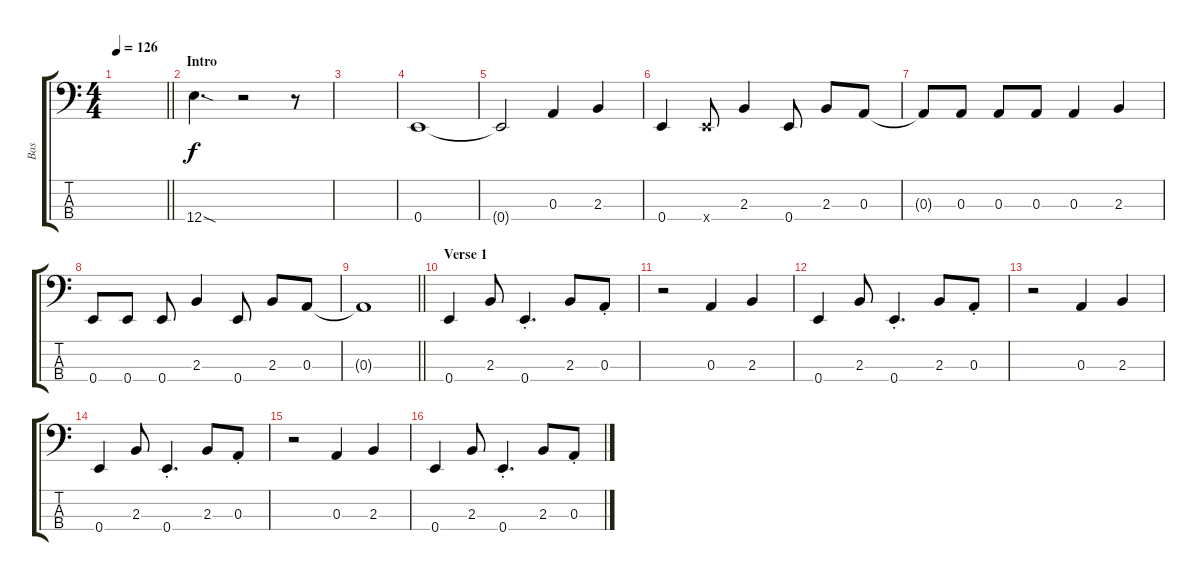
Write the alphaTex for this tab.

\track ("Bas" "Bas") {instrument electricbassfinger}
\staff {score tabs}
\tuning (G2 D2 A1 E1) {hide}
\ts (4 4)
\tempo 126
\clef f4
\barLineRight lightlight
\ks c
|
\section ("" "Intro")
12.4{sod}.4{d} r.2 r.8 |
|
0.4.1 |
0.4{t}.2 0.3.4 2.3.4 |
0.4.4 0.4{x}.8 2.3.4 0.4.8 2.3.8 0.3.8 |
0.3{t}.8 0.3.8 0.3.8 0.3.8 0.3.4 2.3.4 |
0.4.8 0.4.8 0.4.8 2.3.4 0.4.8 2.3.8 0.3.8 |
\barLineRight lightlight
0.3{t}.1 |
\section ("" "Verse 1")
0.4.4 2.3.8 0.4{st}.4{d} 2.3.8 0.3{st}.8 |
r.2 0.3.4 2.3.4 |
0.4.4 2.3.8 0.4{st}.4{d} 2.3.8 0.3{st}.8 |
r.2 0.3.4 2.3.4 |
0.4.4 2.3.8 0.4{st}.4{d} 2.3.8 0.3{st}.8 |
r.2 0.3.4 2.3.4 |
0.4.4 2.3.8 0.4{st}.4{d} 2.3.8 0.3{st}.8
